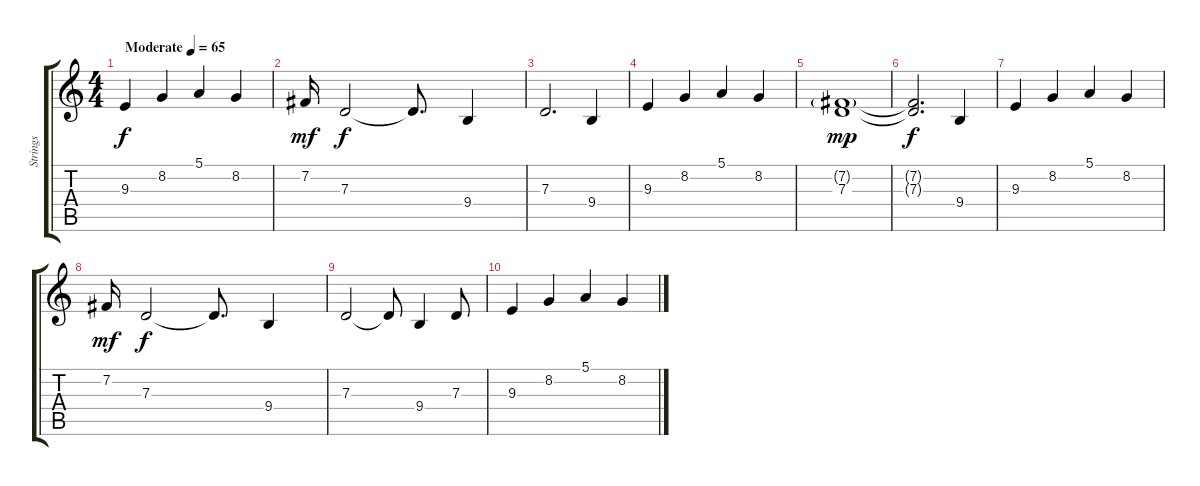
\track ("Strings" "Strings") {instrument stringensemble1}
\staff {score tabs}
\tuning (E4 B3 G3 D3 A2 E2) {hide}
\ts (4 4)
\tempo (65 "Moderate")
\clef g2
\ks c
9.3.4{dy f volume 5 instrument stringensemble1} 8.2.4{volume 13} 5.1.4 8.2.4 |
7.2.16{dy mf} 7.3.2{dy f} 7.3{t}.8{d} 9.4.4 |
7.3.2{d} 9.4.4 |
9.3.4 8.2.4 5.1.4 8.2.4 |
(7.2{g} 7.3).1{dy mp volume 7} |
(7.2{t} 7.3{t}).2{d dy f} 9.4.4{volume 13} |
9.3.4{volume 5} 8.2.4 5.1.4 8.2.4 |
7.2.16{dy mf} 7.3.2{dy f} 7.3{t}.8{d} 9.4.4 |
7.3.2 7.3{t}.8 9.4.4 7.3.8 |
9.3.4{volume 0} 8.2.4 5.1.4 8.2.4
